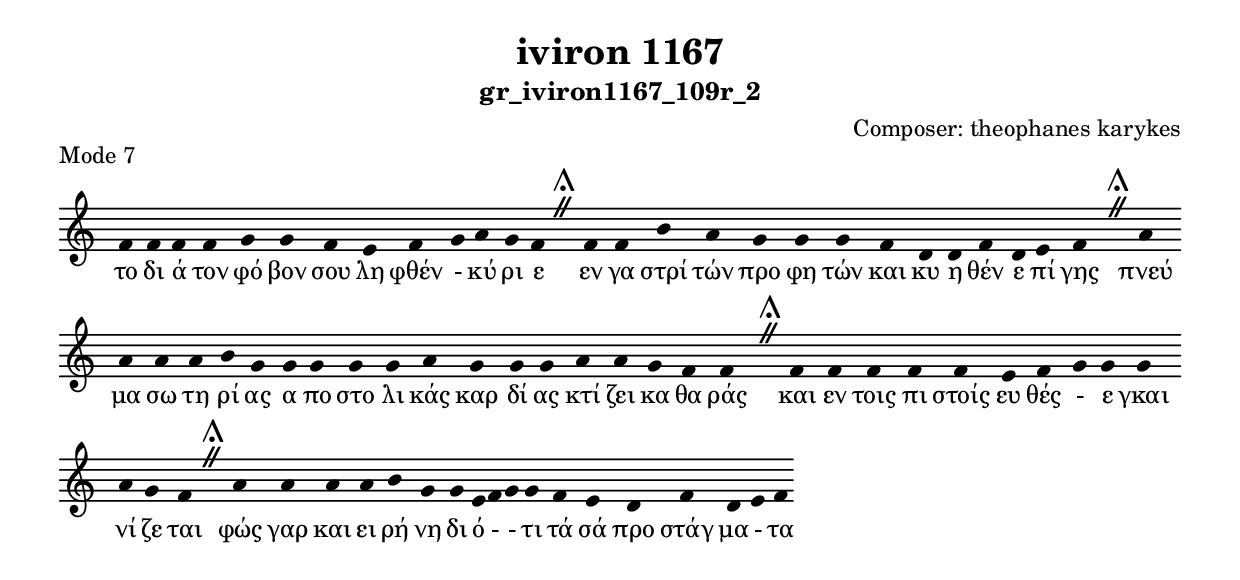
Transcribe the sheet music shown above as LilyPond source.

\include "gregorian.ly"

	\header {
 	  title = "iviron 1167"
	  subtitle = "gr_iviron1167_109r_2"
	  composer = "Composer: theophanes karykes"
	  piece = "Mode 7"
	}

	chant = {
	  f'4 f'4 f'4 f'4 g'4 g'4 f'4 e'4 f'4 g'4 a'4 g'4 f'4 \divisioMaior
 f'4 f'4 b'4 a'4 g'4 g'4 g'4 f'4 d'4 d'4 f'4 d'4 e'4 f'4 \divisioMaior
 a'4 a'4 a'4 a'4 b'4 g'4 g'4 g'4 g'4 g'4 a'4 g'4 g'4 g'4 a'4 a'4 g'4 f'4 f'4 \divisioMaior
 f'4 f'4 f'4 f'4 f'4 e'4 f'4 g'4 g'4 g'4 a'4 g'4 f'4 \divisioMaior
 a'4 a'4 a'4 a'4 b'4 g'4 g'4 e'4 f'4 g'4 g'4 f'4 e'4 d'4 f'4 d'4 e'4 f'4\finalis
	}

	verba = \lyricmode {το δι ά τον φό βον σου λη φθέν - κύ ρι ε 
εν γα στρί τών προ φη τών και κυ η θέν ε πί γης 
πνεύ μα σω τη ρί ας α πο στο λι κάς καρ δί ας κτί ζει κα θα ράς 
και εν τοις πι στοίς ευ θές - ε γκαι νί ζε ται 
φώς γαρ και ει ρή νη δι ό -  - τι τά σά προ στάγ μα - τα 
	}


	\score {
	  \new Staff <<
	  \new Voice = "melody" \chant
	  \new Lyrics = "one" \lyricsto melody \verba
	  >>
	  \layout {
	    \context {
	      \Staff
	      \remove "Time_signature_engraver"
	      \remove "Bar_engraver"
	    }
	    \context {
	      \Voice
	      \remove "Stem_engraver"
	    }
	  }
	}